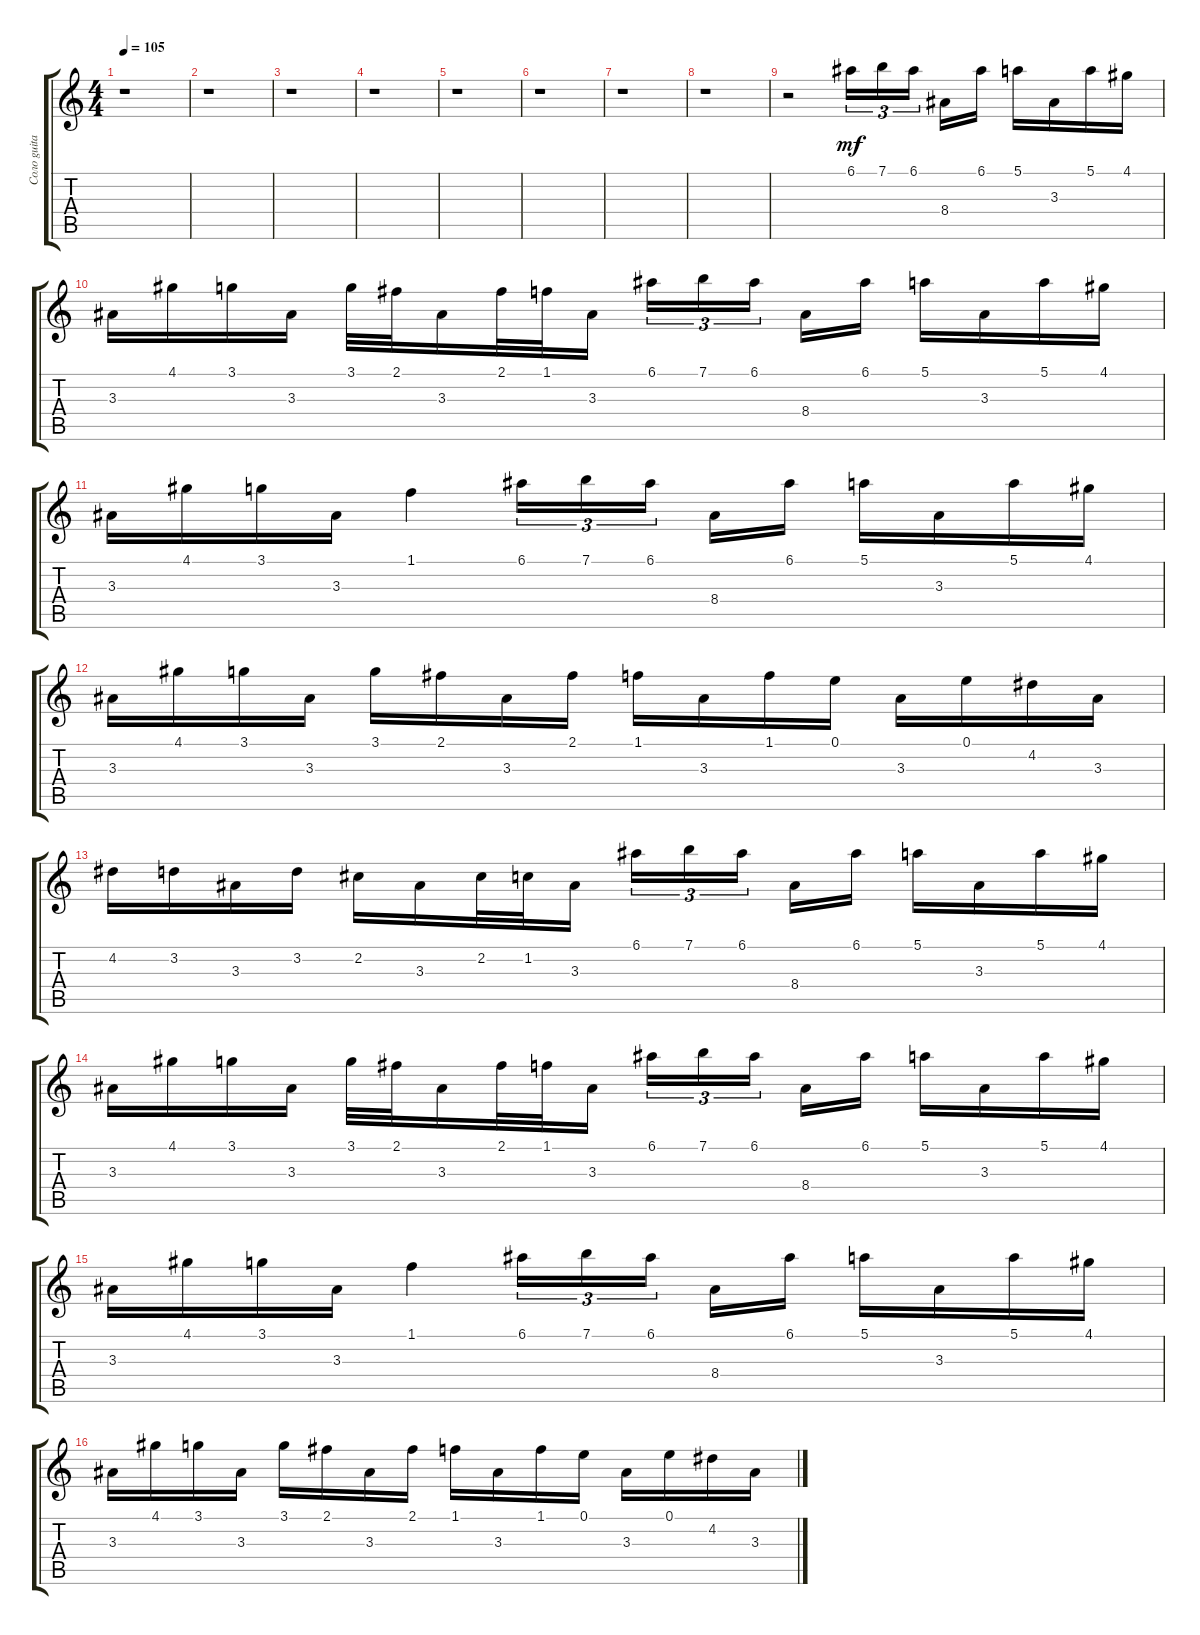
\track ("Соло guitar" "Соло guita") {instrument distortionguitar}
\staff {score tabs}
\tuning (E4 B3 G3 D3 A2 E2) {hide}
\ts (4 4)
\tempo 105
\clef g2
\ks c
r.1{dy mf} |
r.1 |
r.1 |
r.1 |
r.1 |
r.1 |
r.1 |
r.1 |
r.2 6.1.16{tu (3 2)} 7.1.16{tu (3 2)} 6.1.16{tu (3 2) beam splitsecondary} 8.4.16 6.1.16 5.1.16 3.3.16 5.1.16 4.1.16 |
3.3.16 4.1.16 3.1.16 3.3.16 3.1.32 2.1.32 3.3.16 2.1.32 1.1.32 3.3.16 6.1.16{tu (3 2)} 7.1.16{tu (3 2)} 6.1.16{tu (3 2) beam splitsecondary} 8.4.16 6.1.16 5.1.16 3.3.16 5.1.16 4.1.16 |
3.3.16 4.1.16 3.1.16 3.3.16 1.1.4 6.1.16{tu (3 2)} 7.1.16{tu (3 2)} 6.1.16{tu (3 2) beam splitsecondary} 8.4.16 6.1.16 5.1.16 3.3.16 5.1.16 4.1.16 |
3.3.16 4.1.16 3.1.16 3.3.16 3.1.16 2.1.16 3.3.16 2.1.16 1.1.16 3.3.16 1.1.16 0.1.16 3.3.16 0.1.16 4.2.16 3.3.16 |
4.2.16 3.2.16 3.3.16 3.2.16 2.2.16 3.3.16 2.2.32 1.2.32 3.3.16 6.1.16{tu (3 2)} 7.1.16{tu (3 2)} 6.1.16{tu (3 2) beam splitsecondary} 8.4.16 6.1.16 5.1.16 3.3.16 5.1.16 4.1.16 |
3.3.16 4.1.16 3.1.16 3.3.16 3.1.32 2.1.32 3.3.16 2.1.32 1.1.32 3.3.16 6.1.16{tu (3 2)} 7.1.16{tu (3 2)} 6.1.16{tu (3 2) beam splitsecondary} 8.4.16 6.1.16 5.1.16 3.3.16 5.1.16 4.1.16 |
3.3.16 4.1.16 3.1.16 3.3.16 1.1.4 6.1.16{tu (3 2)} 7.1.16{tu (3 2)} 6.1.16{tu (3 2) beam splitsecondary} 8.4.16 6.1.16 5.1.16 3.3.16 5.1.16 4.1.16 |
3.3.16 4.1.16 3.1.16 3.3.16 3.1.16 2.1.16 3.3.16 2.1.16 1.1.16 3.3.16 1.1.16 0.1.16 3.3.16 0.1.16 4.2.16 3.3.16
